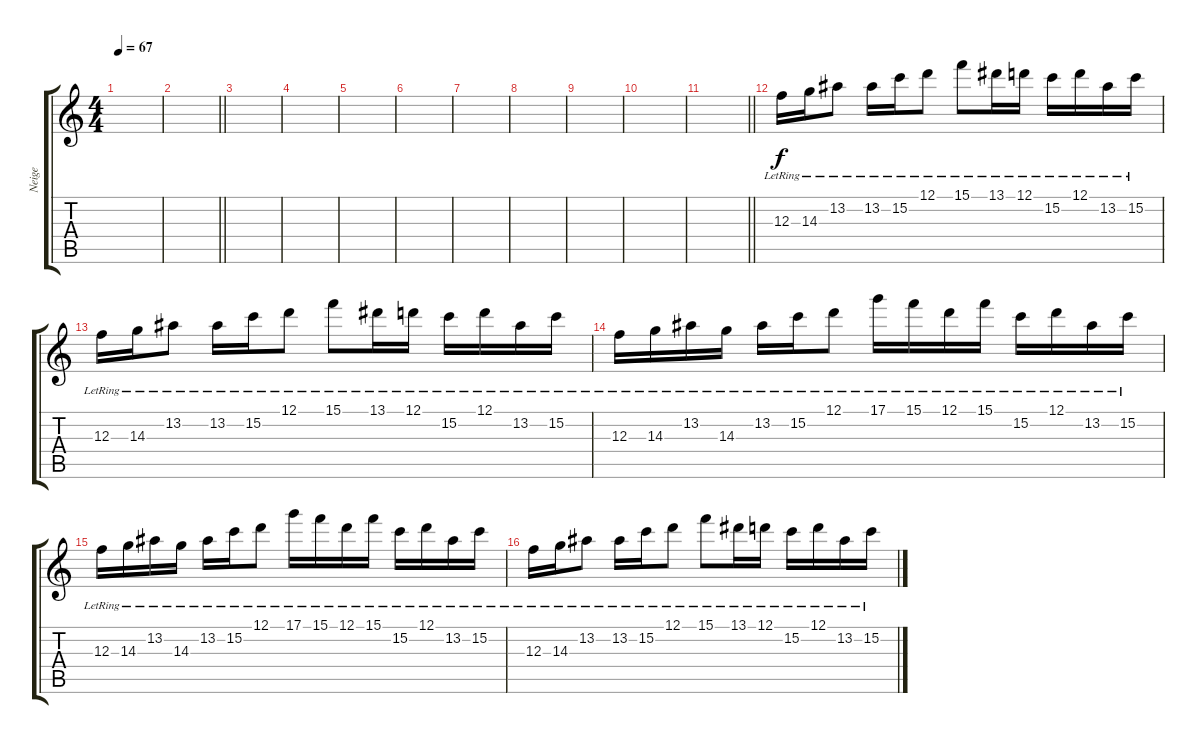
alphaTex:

\track ("Neige" "Neige") {instrument acousticguitarsteel}
\staff {score tabs}
\tuning (D4 A3 F3 C3 G2 D2) {hide}
\ts (4 4)
\tempo 67
\clef g2
\ks c
|
\barLineRight lightlight
|
\section ("" "")
|
|
|
|
|
|
|
|
\barLineRight lightlight
|
\section ("" "")
12.3{lr}.16{dy f instrument electricguitarjazz} 14.3{lr}.16 13.2{lr}.8 13.2{lr}.16 15.2{lr}.16 12.1{lr}.8 15.1{lr}.8 13.1{lr}.16 12.1{lr}.16 15.2{lr}.16 12.1{lr}.16 13.2{lr}.16 15.2{lr}.16 |
12.3{lr}.16 14.3{lr}.16 13.2{lr}.8 13.2{lr}.16 15.2{lr}.16 12.1{lr}.8 15.1{lr}.8 13.1{lr}.16 12.1{lr}.16 15.2{lr}.16 12.1{lr}.16 13.2{lr}.16 15.2{lr}.16 |
12.3{lr}.16 14.3{lr}.16 13.2{lr}.16 14.3{lr}.16 13.2{lr}.16 15.2{lr}.16 12.1{lr}.8 17.1{lr}.16 15.1{lr}.16 12.1{lr}.16 15.1{lr}.16 15.2{lr}.16 12.1{lr}.16 13.2{lr}.16 15.2{lr}.16 |
12.3{lr}.16 14.3{lr}.16 13.2{lr}.16 14.3{lr}.16 13.2{lr}.16 15.2{lr}.16 12.1{lr}.8 17.1{lr}.16 15.1{lr}.16 12.1{lr}.16 15.1{lr}.16 15.2{lr}.16 12.1{lr}.16 13.2{lr}.16 15.2{lr}.16 |
12.3{lr}.16 14.3{lr}.16 13.2{lr}.8 13.2{lr}.16 15.2{lr}.16 12.1{lr}.8 15.1{lr}.8 13.1{lr}.16 12.1{lr}.16 15.2{lr}.16 12.1{lr}.16 13.2{lr}.16 15.2{lr}.16
